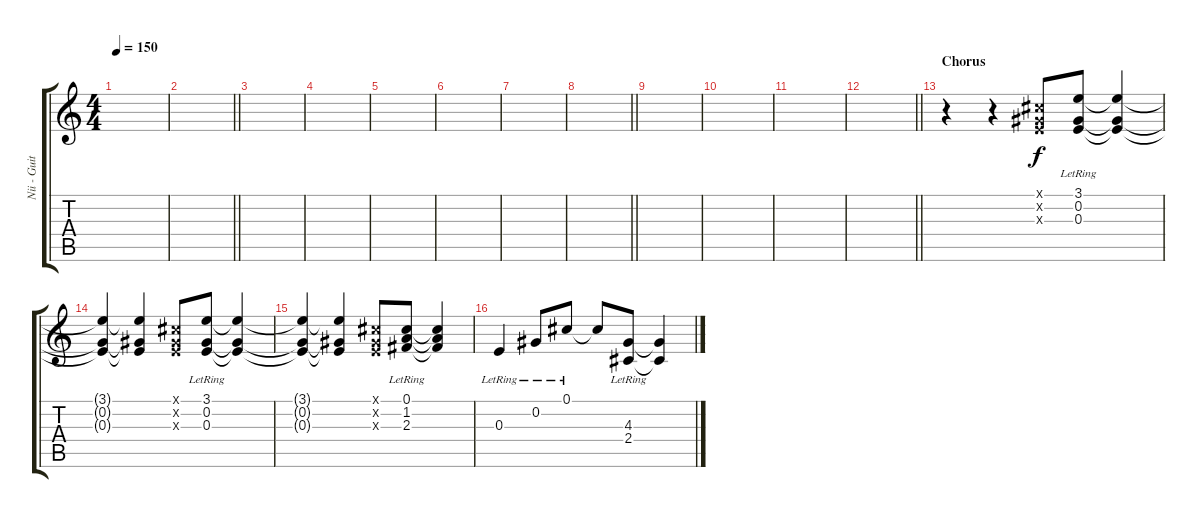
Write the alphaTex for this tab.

\track ("Nii - Guitar 3" "Nii - Guit") {instrument distortionguitar}
\staff {score tabs}
\tuning (Db4 Ab3 E3 B2 Gb2 B1) {hide}
\ts (4 4)
\tempo 150
\clef g2
\ks c
|
\barLineRight lightlight
|
\section ("" "")
|
|
|
|
|
\barLineRight lightlight
|
|
|
|
\barLineRight lightlight
|
\section ("" "Chorus")
r.4{balance 8 instrument electricguitarclean} r.4 (0.1{x} 0.2{x} 0.3{x}).8 (3.1{lr} 0.2 0.3{lr}).8 (3.1{t} 0.2{t} 0.3{t}).4 |
(3.1{t} 0.2{t} 0.3{t}).4 (3.1{t} 0.2{t} 0.3{t}).4 (0.1{x} 0.2{x} 0.3{x}).8 (3.1{lr} 0.2 0.3{lr}).8 (3.1{t} 0.2{t} 0.3{t}).4 |
(3.1{t} 0.2{t} 0.3{t}).4 (3.1{t} 0.2{t} 0.3{t}).4 (0.1{x} 0.2{x} 0.3{x}).8 (0.1{lr} 1.2 2.3{lr}).8 (0.1{t} 1.2{t} 2.3{t}).4 |
0.3{lr}.4 0.2{lr}.8 0.1{lr}.8 0.1{t}.8 (4.3 2.4{lr}).8 (4.3{t} 2.4{t}).4
